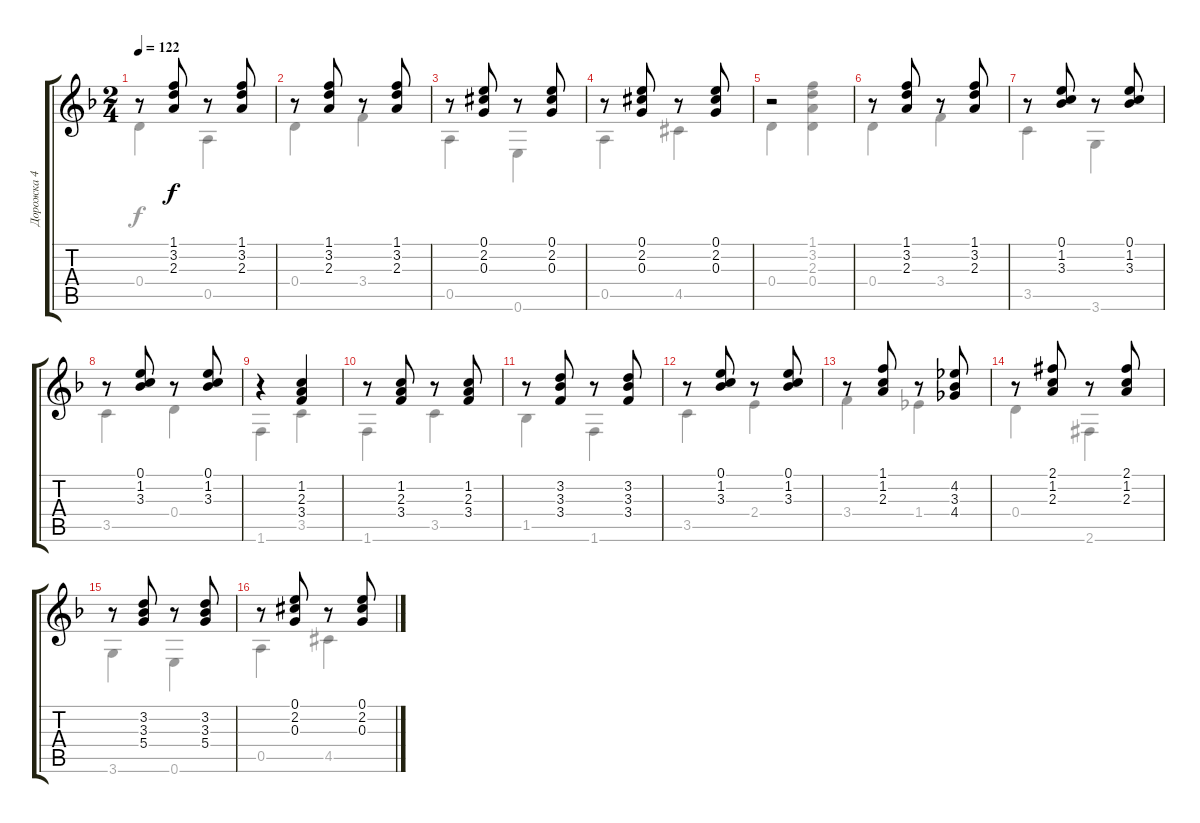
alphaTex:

\track ("Дорожка 4" "Дорожка 4") {instrument acousticguitarnylon}
\staff {score tabs}
\tuning (E4 B3 G3 D3 A2 E2) {hide}
\voice
\ts (2 4)
\tempo 122
\clef g2
\ks f
r.8{dy f} (1.1 3.2 2.3).8 r.8 (1.1 3.2 2.3).8 |
r.8 (1.1 3.2 2.3).8 r.8 (1.1 3.2 2.3).8 |
r.8 (0.1 2.2{acc #} 0.3).8 r.8 (0.1 2.2{acc #} 0.3).8 |
r.8 (0.1 2.2{acc #} 0.3).8 r.8 (0.1 2.2{acc #} 0.3).8 |
r.2 |
r.8 (1.1 3.2 2.3).8 r.8 (1.1 3.2 2.3).8 |
r.8 (0.1 1.2 3.3).8 r.8 (0.1 1.2 3.3).8 |
r.8 (0.1 1.2 3.3).8 r.8 (0.1 1.2 3.3).8 |
r.4 (1.2 2.3 3.4).4 |
r.8 (1.2 2.3 3.4).8 r.8 (1.2 2.3 3.4).8 |
r.8 (3.2 3.3 3.4).8 r.8 (3.2 3.3 3.4).8 |
r.8 (0.1 1.2 3.3).8 r.8 (0.1 1.2 3.3).8 |
r.8 (1.1 1.2 2.3).8 r.8 (4.2 3.3 4.4).8 |
r.8 (2.1{acc #} 1.2 2.3).8 r.8 (2.1{acc #} 1.2 2.3).8 |
r.8 (3.2 3.3 5.4).8 r.8 (3.2 3.3 5.4).8 |
r.8 (0.1 2.2{acc #} 0.3).8 r.8 (0.1 2.2{acc #} 0.3).8
\voice
\clef g2
\ottava regular
\simile none
\ks f
0.4.4{dy f} 0.5.4 |
0.4.4 3.4.4 |
0.5.4 0.6.4 |
0.5.4 4.5{acc #}.4 |
0.4.4 (1.1 3.2 2.3 0.4).4 |
0.4.4 3.4.4 |
3.5.4 3.6.4 |
3.5.4 0.4.4 |
1.6.4 3.5.4 |
1.6.4 3.5.4 |
1.5.4 1.6.4 |
3.5.4 2.4.4 |
3.4.4 1.4.4 |
0.4.4 2.6{acc #}.4 |
3.6.4 0.6.4 |
0.5.4 4.5{acc #}.4
